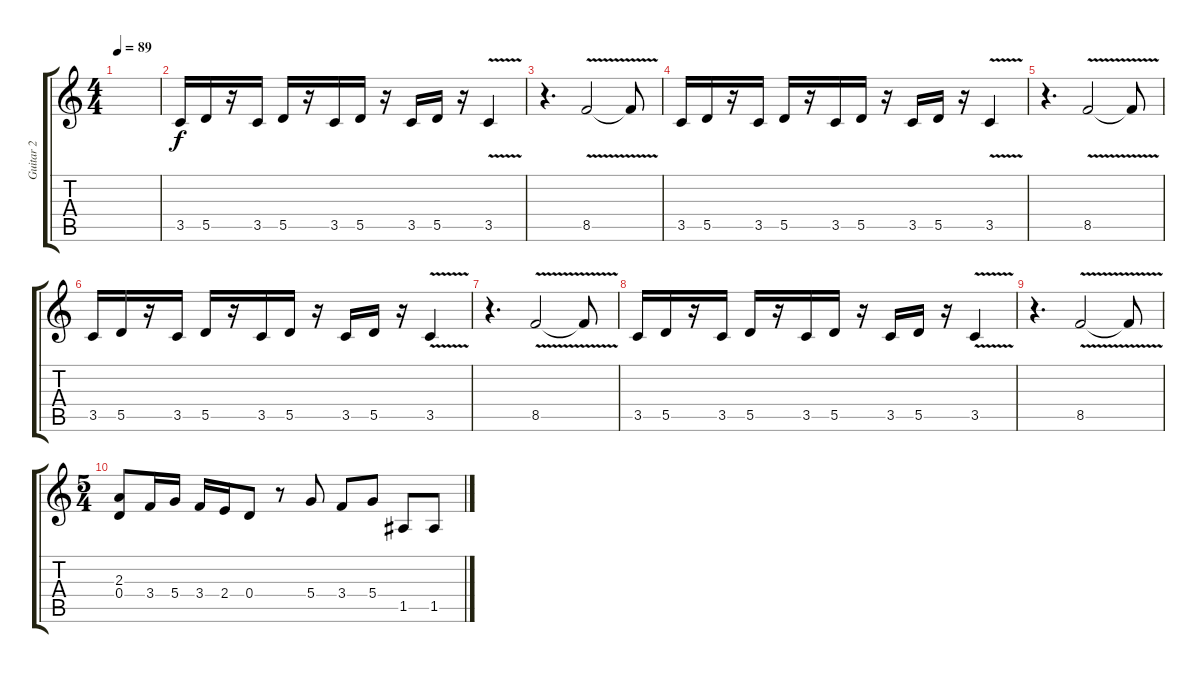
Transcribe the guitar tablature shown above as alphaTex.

\track ("Guitar 2" "Guitar 2") {instrument distortionguitar}
\staff {score tabs}
\tuning (E4 B3 G3 D3 A2 D2) {hide}
\ts (4 4)
\tempo 89
\clef g2
\ks c
|
3.5.16 5.5.16 r.16 3.5.16 5.5.16 r.16 3.5.16 5.5.16 r.16 3.5.16 5.5.16 r.16 3.5{v}.4 |
r.4{d} 8.5{v}.2 8.5{t}.8 |
3.5.16 5.5.16 r.16 3.5.16 5.5.16 r.16 3.5.16 5.5.16 r.16 3.5.16 5.5.16 r.16 3.5{v}.4 |
r.4{d} 8.5{v}.2 8.5{t}.8 |
3.5.16 5.5.16 r.16 3.5.16 5.5.16 r.16 3.5.16 5.5.16 r.16 3.5.16 5.5.16 r.16 3.5{v}.4 |
r.4{d} 8.5{v}.2 8.5{t}.8 |
3.5.16 5.5.16 r.16 3.5.16 5.5.16 r.16 3.5.16 5.5.16 r.16 3.5.16 5.5.16 r.16 3.5{v}.4 |
r.4{d} 8.5{v}.2 8.5{t}.8 |
\ts (5 4)
(2.3 0.4).8 3.4.16 5.4.16 3.4.16 2.4.16 0.4.8 r.8 5.4.8 3.4.8 5.4.8 1.5.8 1.5.8
